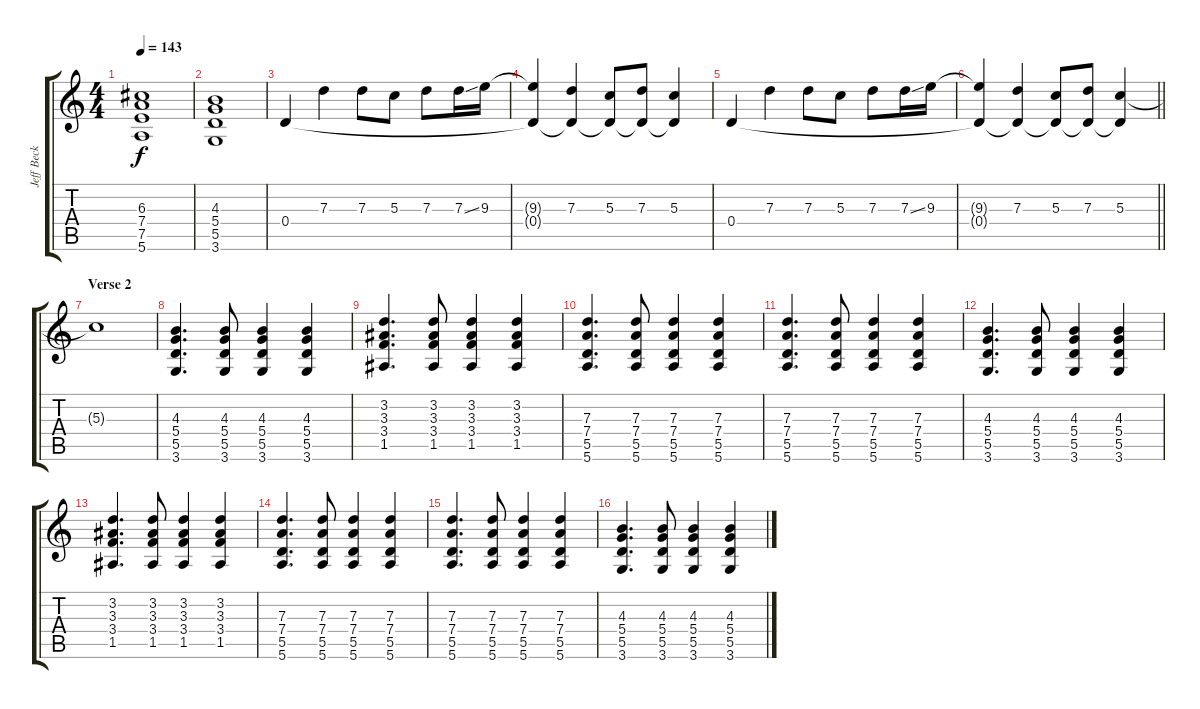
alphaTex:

\track ("Jeff Beck" "Jeff Beck") {instrument overdrivenguitar}
\staff {score tabs}
\tuning (E4 B3 G3 D3 A2 E2) {hide}
\ts (4 4)
\tempo 143
\clef g2
\ks c
(6.3 7.4 7.5 5.6).1{dy f} |
(4.3 5.4 5.5 3.6).1 |
0.4.4{volume 13 instrument overdrivenguitar} 7.3.4 7.3.8 5.3.8 7.3.8 7.3{ss}.16 9.3.16 |
(9.3{t} 0.4{t}).4 (7.3 0.4{t}).4 (5.3 0.4{t}).8 (7.3 0.4{t}).8 (5.3 0.4{t}).4 |
0.4.4 7.3.4 7.3.8 5.3.8 7.3.8 7.3{ss}.16 9.3.16 |
\barLineRight lightlight
(9.3{t} 0.4{t}).4 (7.3 0.4{t}).4 (5.3 0.4{t}).8 (7.3 0.4{t}).8 (5.3 0.4{t}).4 |
\section ("" "Verse 2")
5.3{t}.1 |
(4.3 5.4 5.5 3.6).4{d volume 9 instrument electricguitarclean} (4.3 5.4 5.5 3.6).8 (4.3 5.4 5.5 3.6).4 (4.3 5.4 5.5 3.6).4 |
(3.2 3.3 3.4 1.5).4{d} (3.2 3.3 3.4 1.5).8 (3.2 3.3 3.4 1.5).4 (3.2 3.3 3.4 1.5).4 |
(7.3 7.4 5.5 5.6).4{d} (7.3 7.4 5.5 5.6).8 (7.3 7.4 5.5 5.6).4 (7.3 7.4 5.5 5.6).4 |
(7.3 7.4 5.5 5.6).4{d} (7.3 7.4 5.5 5.6).8 (7.3 7.4 5.5 5.6).4 (7.3 7.4 5.5 5.6).4 |
(4.3 5.4 5.5 3.6).4{d} (4.3 5.4 5.5 3.6).8 (4.3 5.4 5.5 3.6).4 (4.3 5.4 5.5 3.6).4 |
(3.2 3.3 3.4 1.5).4{d} (3.2 3.3 3.4 1.5).8 (3.2 3.3 3.4 1.5).4 (3.2 3.3 3.4 1.5).4 |
(7.3 7.4 5.5 5.6).4{d} (7.3 7.4 5.5 5.6).8 (7.3 7.4 5.5 5.6).4 (7.3 7.4 5.5 5.6).4 |
(7.3 7.4 5.5 5.6).4{d} (7.3 7.4 5.5 5.6).8 (7.3 7.4 5.5 5.6).4 (7.3 7.4 5.5 5.6).4 |
(4.3 5.4 5.5 3.6).4{d} (4.3 5.4 5.5 3.6).8 (4.3 5.4 5.5 3.6).4 (4.3 5.4 5.5 3.6).4
